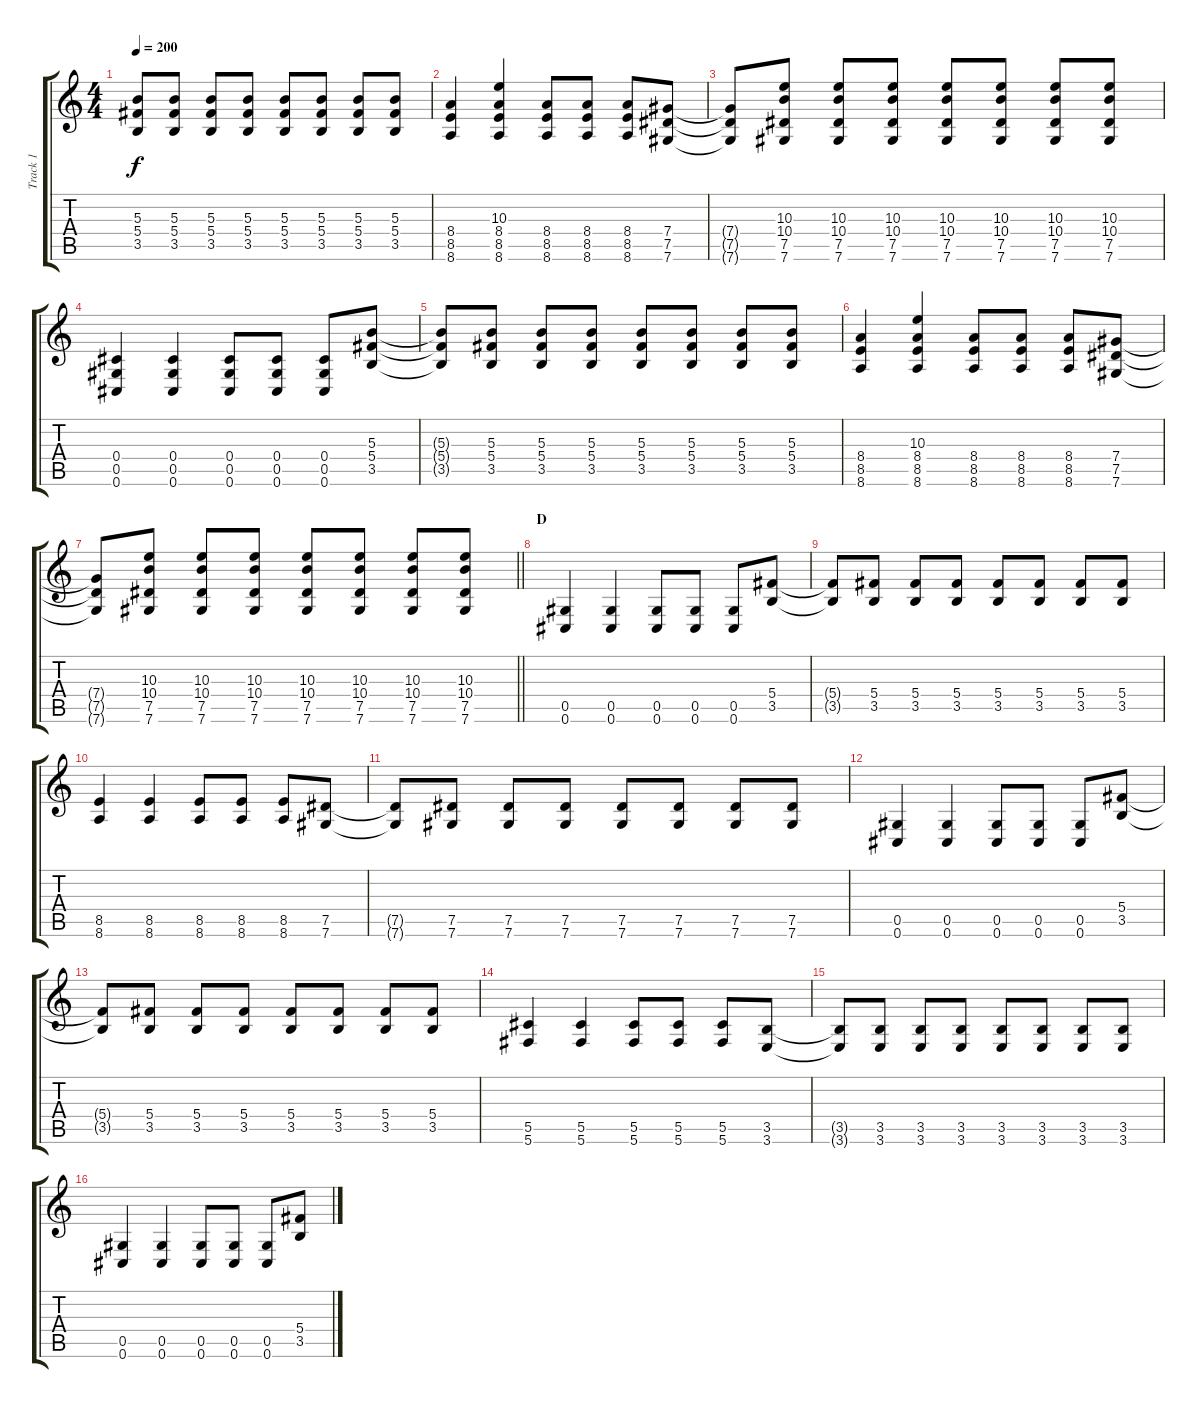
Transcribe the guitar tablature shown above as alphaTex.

\track ("Track 1" "Track 1") {instrument distortionguitar}
\staff {score tabs}
\tuning (Eb4 Bb3 Gb3 Db3 Ab2 Db2) {hide}
\ts (4 4)
\tempo 200
\clef g2
\ks c
(5.3{t} 5.4{t} 3.5{t}).8{dy f} (5.3 5.4 3.5).8 (5.3 5.4 3.5).8 (5.3 5.4 3.5).8 (5.3 5.4 3.5).8 (5.3 5.4 3.5).8 (5.3 5.4 3.5).8 (5.3 5.4 3.5).8 |
(8.4 8.5 8.6).4 (10.3 8.4 8.5 8.6).4 (8.4 8.5 8.6).8 (8.4 8.5 8.6).8 (8.4 8.5 8.6).8 (7.4 7.5 7.6).8 |
(7.4{t} 7.5{t} 7.6{t}).8 (10.3 10.4 7.5 7.6).8 (10.3 10.4 7.5 7.6).8 (10.3 10.4 7.5 7.6).8 (10.3 10.4 7.5 7.6).8 (10.3 10.4 7.5 7.6).8 (10.3 10.4 7.5 7.6).8 (10.3 10.4 7.5 7.6).8 |
(0.4 0.5 0.6).4 (0.4 0.5 0.6).4 (0.4 0.5 0.6).8 (0.4 0.5 0.6).8 (0.4 0.5 0.6).8 (5.3 5.4 3.5).8 |
(5.3{t} 5.4{t} 3.5{t}).8 (5.3 5.4 3.5).8 (5.3 5.4 3.5).8 (5.3 5.4 3.5).8 (5.3 5.4 3.5).8 (5.3 5.4 3.5).8 (5.3 5.4 3.5).8 (5.3 5.4 3.5).8 |
(8.4 8.5 8.6).4 (10.3 8.4 8.5 8.6).4 (8.4 8.5 8.6).8 (8.4 8.5 8.6).8 (8.4 8.5 8.6).8 (7.4 7.5 7.6).8 |
\barLineRight lightlight
(7.4{t} 7.5{t} 7.6{t}).8 (10.3 10.4 7.5 7.6).8 (10.3 10.4 7.5 7.6).8 (10.3 10.4 7.5 7.6).8 (10.3 10.4 7.5 7.6).8 (10.3 10.4 7.5 7.6).8 (10.3 10.4 7.5 7.6).8 (10.3 10.4 7.5 7.6).8 |
\section ("" "D")
(0.5 0.6).4{balance 8} (0.5 0.6).4 (0.5 0.6).8 (0.5 0.6).8 (0.5 0.6).8 (5.4 3.5).8 |
(5.4{t} 3.5{t}).8 (5.4 3.5).8 (5.4 3.5).8 (5.4 3.5).8 (5.4 3.5).8 (5.4 3.5).8 (5.4 3.5).8 (5.4 3.5).8 |
(8.5 8.6).4 (8.5 8.6).4 (8.5 8.6).8 (8.5 8.6).8 (8.5 8.6).8 (7.5 7.6).8 |
(7.5{t} 7.6{t}).8 (7.5 7.6).8 (7.5 7.6).8 (7.5 7.6).8 (7.5 7.6).8 (7.5 7.6).8 (7.5 7.6).8 (7.5 7.6).8 |
(0.5 0.6).4 (0.5 0.6).4 (0.5 0.6).8 (0.5 0.6).8 (0.5 0.6).8 (5.4 3.5).8 |
(5.4{t} 3.5{t}).8 (5.4 3.5).8 (5.4 3.5).8 (5.4 3.5).8 (5.4 3.5).8 (5.4 3.5).8 (5.4 3.5).8 (5.4 3.5).8 |
(5.5 5.6).4 (5.5 5.6).4 (5.5 5.6).8 (5.5 5.6).8 (5.5 5.6).8 (3.5 3.6).8 |
(3.5{t} 3.6{t}).8 (3.5 3.6).8 (3.5 3.6).8 (3.5 3.6).8 (3.5 3.6).8 (3.5 3.6).8 (3.5 3.6).8 (3.5 3.6).8 |
(0.5 0.6).4 (0.5 0.6).4 (0.5 0.6).8 (0.5 0.6).8 (0.5 0.6).8 (5.4 3.5).8
